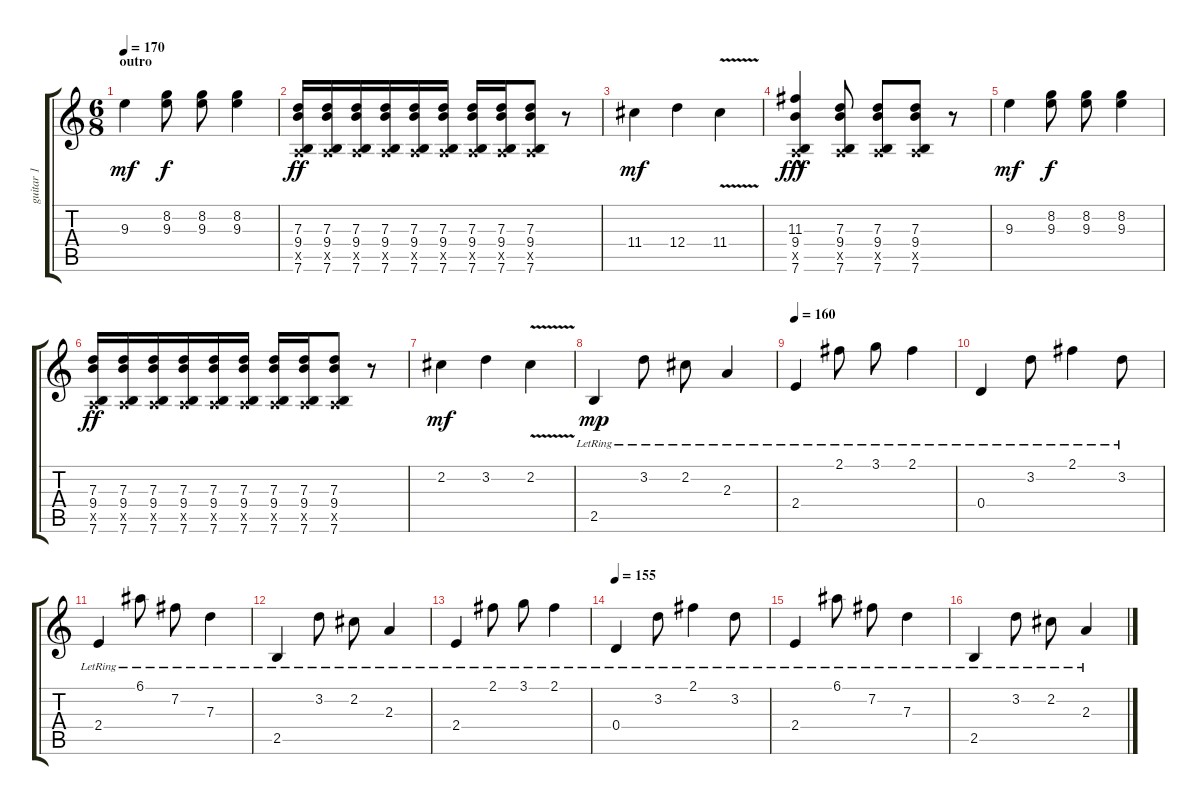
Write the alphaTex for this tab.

\track ("guitar 1" "guitar 1") {instrument overdrivenguitar}
\staff {score tabs}
\tuning (E4 B3 G3 D3 A2 E2) {hide}
\ts (6 8)
\section ("" "outro")
\tempo 170
\clef g2
\ks c
9.3.4{dy mf} (8.2 9.3).8{dy f} (8.2 9.3).8 (8.2 9.3).4 |
(7.3 9.4 0.5{x} 7.6).16{dy ff} (7.3 9.4 0.5{x} 7.6).16 (7.3 9.4 0.5{x} 7.6).16 (7.3 9.4 0.5{x} 7.6).16 (7.3 9.4 0.5{x} 7.6).16 (7.3 9.4 0.5{x} 7.6).16 (7.3 9.4 0.5{x} 7.6).16 (7.3 9.4 0.5{x} 7.6).16 (7.3 9.4 0.5{x} 7.6).8 r.8 |
11.4.4{dy mf} 12.4.4 11.4{v}.4 |
(11.3 9.4 0.5{x} 7.6{hac}).4{dy fff} (7.3 9.4 0.5{x} 7.6).8 (7.3 9.4 0.5{x} 7.6).8 (7.3 9.4 0.5{x} 7.6).8 r.8 |
9.3.4{dy mf} (8.2 9.3).8{dy f} (8.2 9.3).8 (8.2 9.3).4 |
(7.3 9.4 0.5{x} 7.6).16{dy ff} (7.3 9.4 0.5{x} 7.6).16 (7.3 9.4 0.5{x} 7.6).16 (7.3 9.4 0.5{x} 7.6).16 (7.3 9.4 0.5{x} 7.6).16 (7.3 9.4 0.5{x} 7.6).16 (7.3 9.4 0.5{x} 7.6).16 (7.3 9.4 0.5{x} 7.6).16 (7.3 9.4 0.5{x} 7.6).8 r.8 |
2.2.4{dy mf} 3.2.4 2.2{v}.4 |
2.5{lr}.4{dy mp instrument electricguitarjazz} 3.2{lr}.8 2.2{lr}.8 2.3{lr}.4 |
\tempo 160
2.4{lr}.4 2.1{lr}.8 3.1{lr}.8 2.1{lr}.4 |
0.4{lr}.4 3.2{lr}.8 2.1{lr}.4 3.2{lr}.8 |
2.4{lr}.4 6.1{lr}.8 7.2{lr}.8 7.3{lr}.4 |
2.5{lr}.4 3.2{lr}.8 2.2{lr}.8 2.3{lr}.4 |
2.4{lr}.4 2.1{lr}.8 3.1{lr}.8 2.1{lr}.4 |
\tempo 155
0.4{lr}.4 3.2{lr}.8 2.1{lr}.4 3.2{lr}.8 |
2.4{lr}.4 6.1{lr}.8 7.2{lr}.8 7.3{lr}.4 |
2.5{lr}.4 3.2{lr}.8 2.2{lr}.8 2.3{lr}.4
